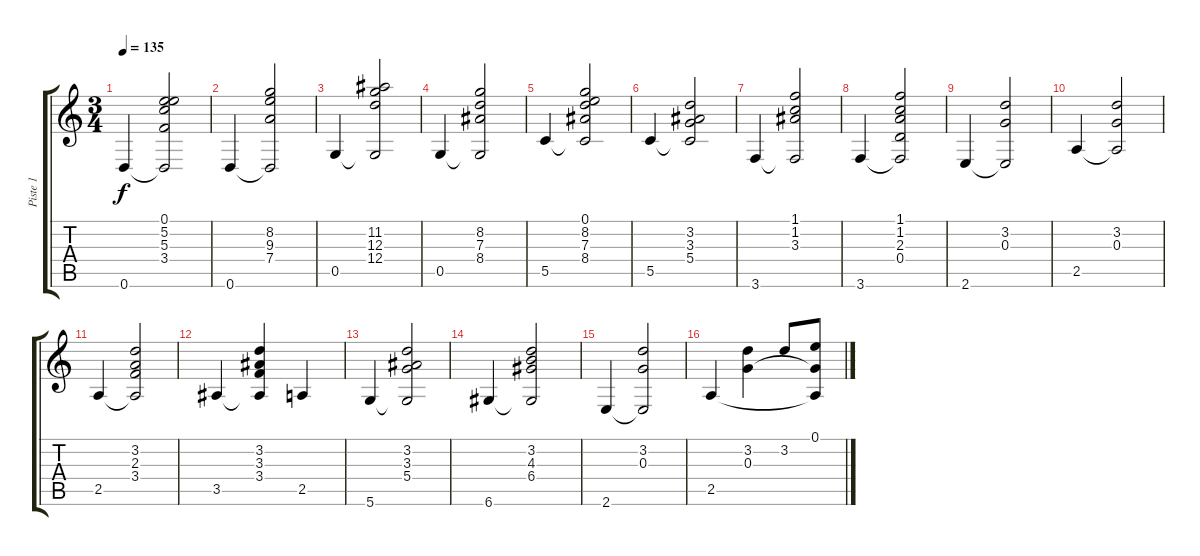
\track ("Piste 1" "Piste 1") {instrument acousticguitarnylon}
\staff {score tabs}
\tuning (E4 B3 G3 D3 G2 D2) {hide}
\ts (3 4)
\tempo 135
\clef g2
\ks c
0.6.4{dy f} (0.1 5.2 5.3 3.4 0.6{t}).2 |
0.6.4 (8.2 9.3 7.4 0.6{t}).2 |
0.5.4 (11.2 12.3 12.4 0.5{t}).2 |
0.5.4 (8.2 7.3 8.4 0.5{t}).2 |
5.5.4 (0.1 8.2 7.3 8.4 5.5{t}).2 |
5.5.4 (3.2 3.3 5.4 5.5{t}).2 |
3.6.4 (1.1 1.2 3.3 3.6{t}).2 |
3.6.4 (1.1 1.2 2.3 0.4 3.6{t}).2 |
2.6.4 (3.2 0.3 2.6{t}).2 |
2.5.4 (3.2 0.3 2.5{t}).2 |
2.5.4 (3.2 2.3 3.4 2.5{t}).2 |
3.5.4 (3.2 3.3 3.4 3.5{t}).4 2.5.4 |
5.6.4 (3.2 3.3 5.4 5.6{t}).2 |
6.6.4 (3.2 4.3 6.4 6.6{t}).2 |
2.6.4 (3.2 0.3 2.6{t}).2 |
2.5.4 (3.2 0.3).4 3.2.8 (0.1 0.3{t} 2.5{t}).8
